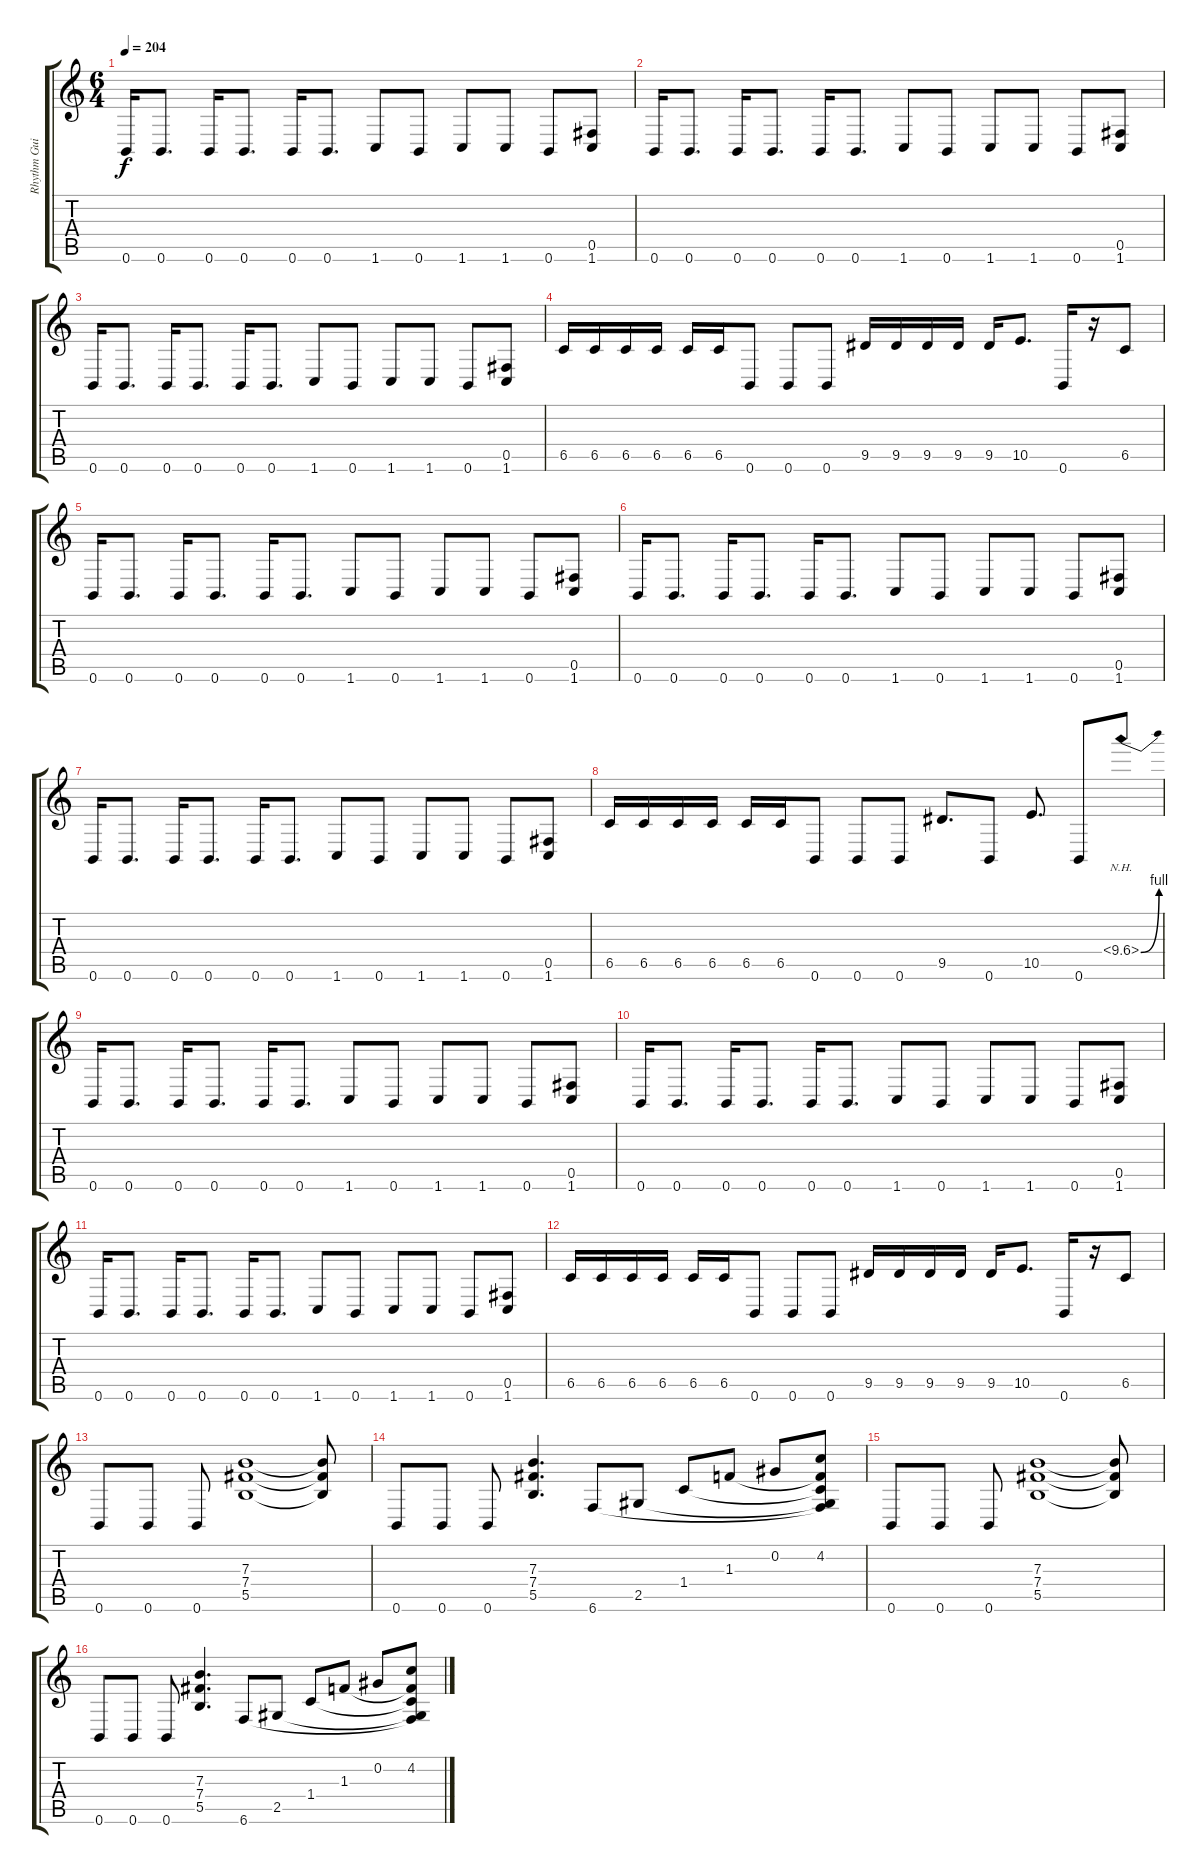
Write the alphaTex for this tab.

\track ("Rhythm Guitar" "Rhythm Gui") {instrument distortionguitar}
\staff {score tabs}
\tuning (Db4 Ab3 E3 B2 Gb2 B1) {hide}
\ts (6 4)
\tempo 204
\clef g2
\ks c
0.6.16{dy f} 0.6.8{d} 0.6.16 0.6.8{d} 0.6.16 0.6.8{d} 1.6.8 0.6.8 1.6.8 1.6.8 0.6.8 (0.5 1.6).8 |
0.6.16 0.6.8{d} 0.6.16 0.6.8{d} 0.6.16 0.6.8{d} 1.6.8 0.6.8 1.6.8 1.6.8 0.6.8 (0.5 1.6).8 |
0.6.16 0.6.8{d} 0.6.16 0.6.8{d} 0.6.16 0.6.8{d} 1.6.8 0.6.8 1.6.8 1.6.8 0.6.8 (0.5 1.6).8 |
6.5.16 6.5.16 6.5.16 6.5.16 6.5.16 6.5.16 0.6.8 0.6.8 0.6.8 9.5.16 9.5.16 9.5.16 9.5.16 9.5.16 10.5.8{d} 0.6.16 r.16 6.5.8 |
0.6.16 0.6.8{d} 0.6.16 0.6.8{d} 0.6.16 0.6.8{d} 1.6.8 0.6.8 1.6.8 1.6.8 0.6.8 (0.5 1.6).8 |
0.6.16 0.6.8{d} 0.6.16 0.6.8{d} 0.6.16 0.6.8{d} 1.6.8 0.6.8 1.6.8 1.6.8 0.6.8 (0.5 1.6).8 |
0.6.16 0.6.8{d} 0.6.16 0.6.8{d} 0.6.16 0.6.8{d} 1.6.8 0.6.8 1.6.8 1.6.8 0.6.8 (0.5 1.6).8 |
6.5.16 6.5.16 6.5.16 6.5.16 6.5.16 6.5.16 0.6.8 0.6.8 0.6.8 9.5.8{d} 0.6.8 10.5.8{d} 0.6.8 10.4{be (bend 0 0 60 4) nh}.8 |
0.6.16 0.6.8{d} 0.6.16 0.6.8{d} 0.6.16 0.6.8{d} 1.6.8 0.6.8 1.6.8 1.6.8 0.6.8 (0.5 1.6).8 |
0.6.16 0.6.8{d} 0.6.16 0.6.8{d} 0.6.16 0.6.8{d} 1.6.8 0.6.8 1.6.8 1.6.8 0.6.8 (0.5 1.6).8 |
0.6.16 0.6.8{d} 0.6.16 0.6.8{d} 0.6.16 0.6.8{d} 1.6.8 0.6.8 1.6.8 1.6.8 0.6.8 (0.5 1.6).8 |
6.5.16 6.5.16 6.5.16 6.5.16 6.5.16 6.5.16 0.6.8 0.6.8 0.6.8 9.5.16 9.5.16 9.5.16 9.5.16 9.5.16 10.5.8{d} 0.6.16 r.16 6.5.8 |
0.6.8 0.6.8 0.6.8 (7.3 7.4 5.5).1 (7.3{t} 7.4{t} 5.5{t}).8 |
0.6.8 0.6.8 0.6.8 (7.3 7.4 5.5).4{d} 6.6.8 2.5.8 1.4.8 1.3.8 0.2.8 (4.2 1.3{t} 1.4{t} 2.5{t} 6.6{t}).8 |
0.6.8 0.6.8 0.6.8 (7.3 7.4 5.5).1 (7.3{t} 7.4{t} 5.5{t}).8 |
0.6.8 0.6.8 0.6.8 (7.3 7.4 5.5).4{d} 6.6.8 2.5.8 1.4.8 1.3.8 0.2.8 (4.2 1.3{t} 1.4{t} 2.5{t} 6.6{t}).8
